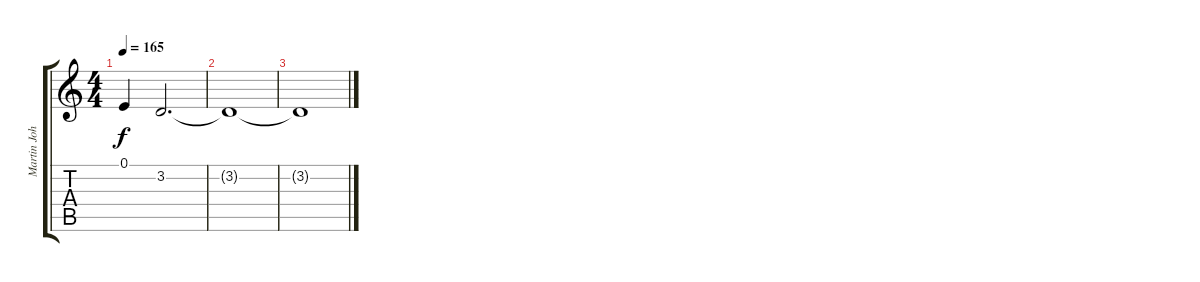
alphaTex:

\track ("Martin Johnson (Vocals)" "Martin Joh") {instrument clarinet}
\staff {score tabs}
\tuning (E4 B3 G3 D3 A2 E2) {hide}
\ts (4 4)
\tempo 165
\clef g2
\ks c
0.1.4{dy f} 3.2.2{d} |
3.2{t}.1{volume 0} |
3.2{t}.1
